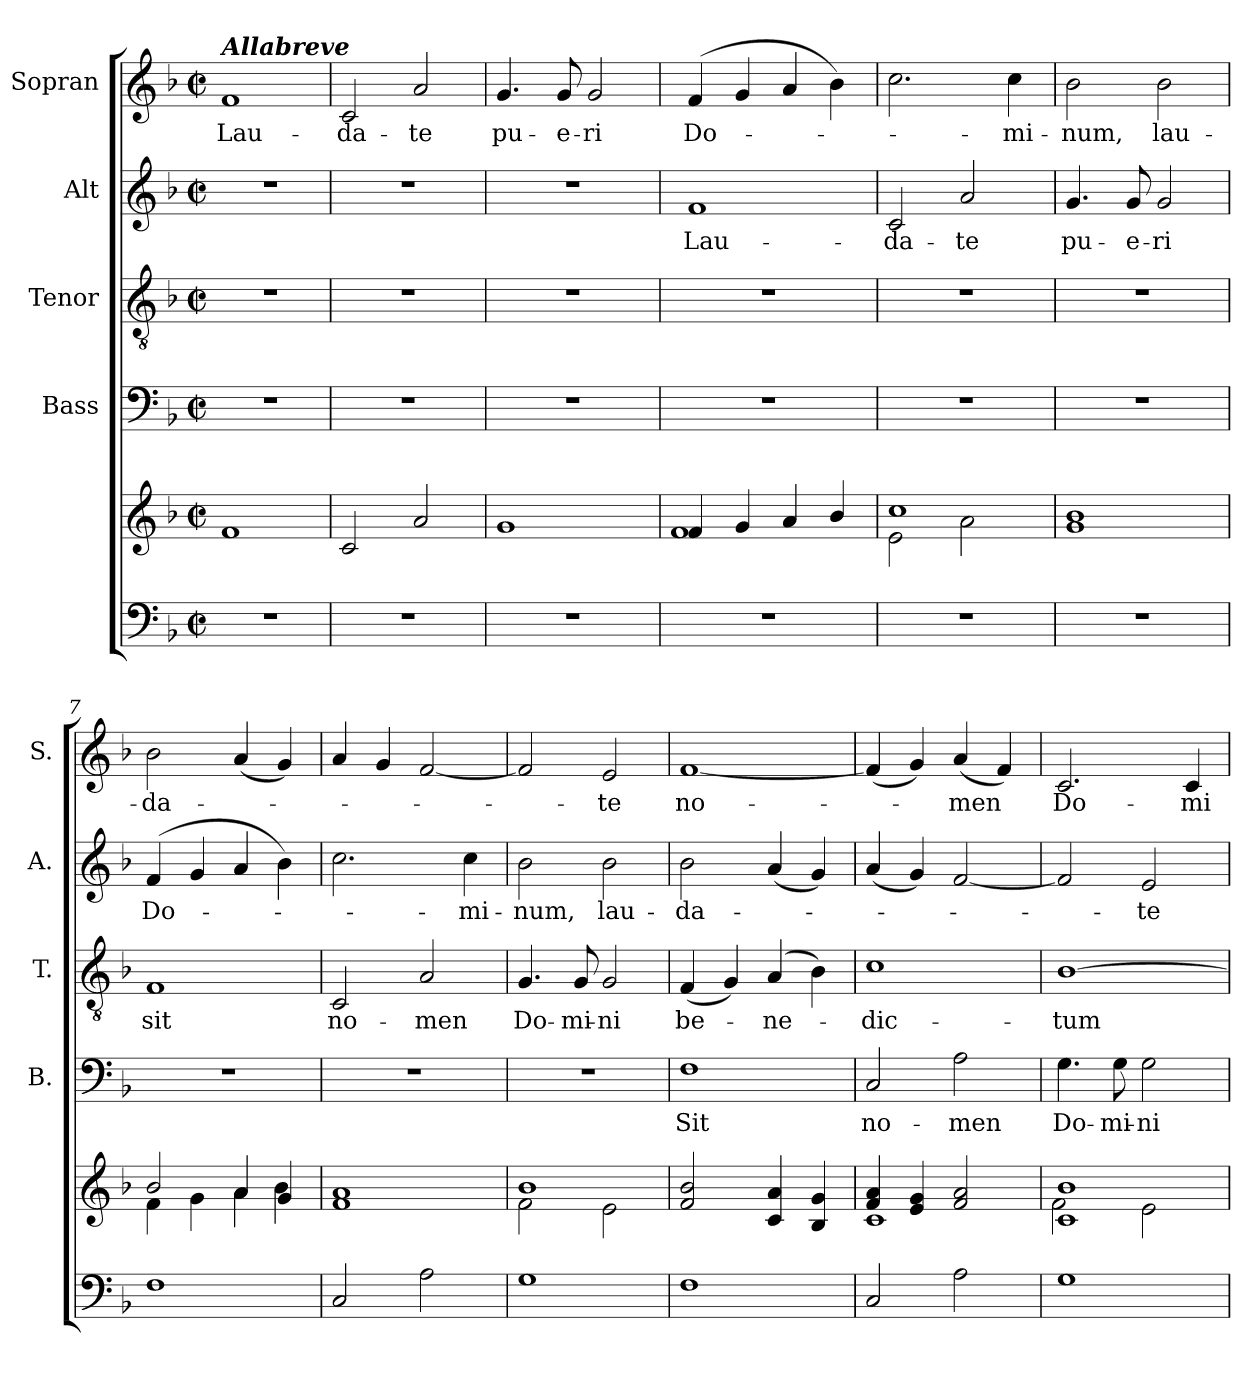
**kern	**kern	**kern	**text	**kern	**text	**kern	**text	**kern	**text
*part5	*part5	*part4	*part4	*part3	*part3	*part2	*part2	*part1	*part1
*staff6	*staff5	*staff4	*staff4	*staff3	*staff3	*staff2	*staff2	*staff1	*staff1
*	*	*I"Bass	*	*I"Tenor	*	*I"Alt	*	*I"Sopran	*
*	*	*I'B.	*	*I'T.	*	*I'A.	*	*I'S.	*
*clefF4	*clefG2	*clefF4	*	*clefGv2	*	*clefG2	*	*clefG2	*
*k[b-]	*k[b-]	*k[b-]	*	*k[b-]	*	*k[b-]	*	*k[b-]	*
*F:	*F:	*F:	*	*F:	*	*F:	*	*F:	*
*M2/2	*M2/2	*M2/2	*	*M2/2	*	*M2/2	*	*M2/2	*
*met(c|)	*met(c|)	*met(c|)	*	*met(c|)	*	*met(c|)	*	*met(c|)	*
=1	=1	=1	=1	=1	=1	=1	=1	=1	=1
!	!	!	!	!	!	!	!	!LO:TX:a:Bi:t=Allabreve	!
!	!	!	!	!	!	!	!	!	!LO:LY:b
1r	1f	1r	.	1r	.	1r	.	1f	Lau-
=2	=2	=2	=2	=2	=2	=2	=2	=2	=2
!	!	!	!	!	!	!	!	!	!LO:LY:b
1r	2c/	1r	.	1r	.	1r	.	2c/	-da-
!	!	!	!	!	!	!	!	!	!LO:LY:b
.	2a/	.	.	.	.	.	.	2a/	-te
=3	=3	=3	=3	=3	=3	=3	=3	=3	=3
!	!	!	!	!	!	!	!	!	!LO:LY:b
1r	1g	1r	.	1r	.	1r	.	4.g/	pu-
!	!	!	!	!	!	!	!	!	!LO:LY:b
.	.	.	.	.	.	.	.	8g/	-e-
!	!	!	!	!	!	!	!	!	!LO:LY:b
.	.	.	.	.	.	.	.	2g/	-ri
=4	=4	=4	=4	=4	=4	=4	=4	=4	=4
*	*^	*	*	*	*	*	*	*	*
!	!	!	!	!	!	!	!	!LO:LY:b	!	!LO:LY:b
1r	4f/	1f	1r	.	1r	.	1f	Lau-	(4f/	Do-
.	4g/	.	.	.	.	.	.	.	4g/	.
.	4a/	.	.	.	.	.	.	.	4a/	.
.	4b-/	.	.	.	.	.	.	.	4b-\)	.
=5	=5	=5	=5	=5	=5	=5	=5	=5	=5	=5
!	!	!	!	!	!	!	!	!LO:LY:b	!	!
1r	1cc	2e\	1r	.	1r	.	2c/	-da-	2.cc\	.
!	!	!	!	!	!	!	!	!LO:LY:b	!	!
.	.	2a\	.	.	.	.	2a/	-te	.	.
!	!	!	!	!	!	!	!	!	!	!LO:LY:b
.	.	.	.	.	.	.	.	.	4cc\	-mi-
=6	=6	=6	=6	=6	=6	=6	=6	=6	=6	=6
!	!	!	!	!	!	!	!	!LO:LY:b	!	!LO:LY:b
1r	1b-	1g	1r	.	1r	.	4.g/	pu-	2b-\	-num,
!	!	!	!	!	!	!	!	!LO:LY:b	!	!
.	.	.	.	.	.	.	8g/	-e-	.	.
!	!	!	!	!	!	!	!	!LO:LY:b	!	!LO:LY:b
.	.	.	.	.	.	.	2g/	-ri	2b-\	lau-
!!LO:LB:g=z
=7	=7	=7	=7	=7	=7	=7	=7	=7	=7	=7
!	!	!	!	!	!	!LO:LY:b	!	!LO:LY:b	!	!LO:LY:b
1F	2b-/	4f\	1r	.	1F	sit	(4f/	Do-	2b-\	-da-
.	.	4g\	.	.	.	.	4g/	.	.	.
.	4a/	4a\	.	.	.	.	4a/	.	(<4a/	.
.	4g/	4b-\	.	.	.	.	4b-\)	.	4g/)	.
=8	=8	=8	=8	=8	=8	=8	=8	=8	=8	=8
!	!	!	!	!	!	!LO:LY:b	!	!	!	!
*	*v	*v	*	*	*	*	*	*	*	*
2C/	1f 1a	1r	.	2C/	no-	2.cc\	.	4a/	.
.	.	.	.	.	.	.	.	4g/	.
!	!	!	!	!	!LO:LY:b	!	!	!	!
2A\	.	.	.	2A/	-men	.	.	[2f/	.
!	!	!	!	!	!	!	!LO:LY:b	!	!
.	.	.	.	.	.	4cc\	-mi-	.	.
=9	=9	=9	=9	=9	=9	=9	=9	=9	=9
*	*^	*	*	*	*	*	*	*	*
!	!	!	!	!	!	!LO:LY:b	!	!LO:LY:b	!	!
1G	1b-	2f\	1r	.	4.G/	Do-	2b-\	-num,	2f/]	.
!	!	!	!	!	!	!LO:LY:b	!	!	!	!
.	.	.	.	.	8G/	-mi-	.	.	.	.
!	!	!	!	!	!	!LO:LY:b	!	!LO:LY:b	!	!LO:LY:b
.	.	2e\	.	.	2G/	-ni	2b-\	lau-	2e/	-te
=10	=10	=10	=10	=10	=10	=10	=10	=10	=10	=10
!	!	!	!	!LO:LY:b	!	!LO:LY:b	!	!LO:LY:b	!	!LO:LY:b
*	*v	*v	*	*	*	*	*	*	*	*
1F	2f/ 2b-/	1F	Sit	(<4F/	be-	2b-\	-da-	[1f	no-
.	.	.	.	4G/)	.	.	.	.	.
!	!	!	!	!	!LO:LY:b	!	!	!	!
.	4c/ 4a/	.	.	(4A/	-ne-	(<4a/	.	.	.
.	4B-/ 4g/	.	.	4B-\)	.	4g/)	.	.	.
=11	=11	=11	=11	=11	=11	=11	=11	=11	=11
*	*^	*	*	*	*	*	*	*	*
!	!	!	!	!LO:LY:b	!	!LO:LY:b	!	!	!	!
2C/	4f/ 4a/	1c	2C/	no-	1c	-dic-	(<4a/	.	(<4f/]	.
.	4e/ 4g/	.	.	.	.	.	4g/)	.	4g/)	.
!	!	!	!	!LO:LY:b	!	!	!	!	!	!LO:LY:b
2A\	2f/ 2a/	.	2A\	-men	.	.	[2f/	.	(<4a/	-men
.	.	.	.	.	.	.	.	.	4f/)	.
=12	=12	=12	=12	=12	=12	=12	=12	=12	=12	=12
!	!	!	!	!LO:LY:b	!	!LO:LY:b	!	!	!	!LO:LY:b
1G	1c 1b-	2f\	4.G\	Do-	[1B-	-tum	2f/]	.	2.c/	Do-
!	!	!	!	!LO:LY:b	!	!	!	!	!	!
.	.	.	8G\	-mi-	.	.	.	.	.	.
!	!	!	!	!LO:LY:b	!	!	!	!LO:LY:b	!	!
.	.	2e\	2G\	-ni	.	.	2e/	-te	.	.
!	!	!	!	!	!	!	!	!	!	!LO:LY:b
.	.	.	.	.	.	.	.	.	4c/	-mi-
*	*v	*v	*	*	*	*	*	*	*	*
=	=	=	=	=	=	=	=	=	=
*-	*-	*-	*-	*-	*-	*-	*-	*-	*-
